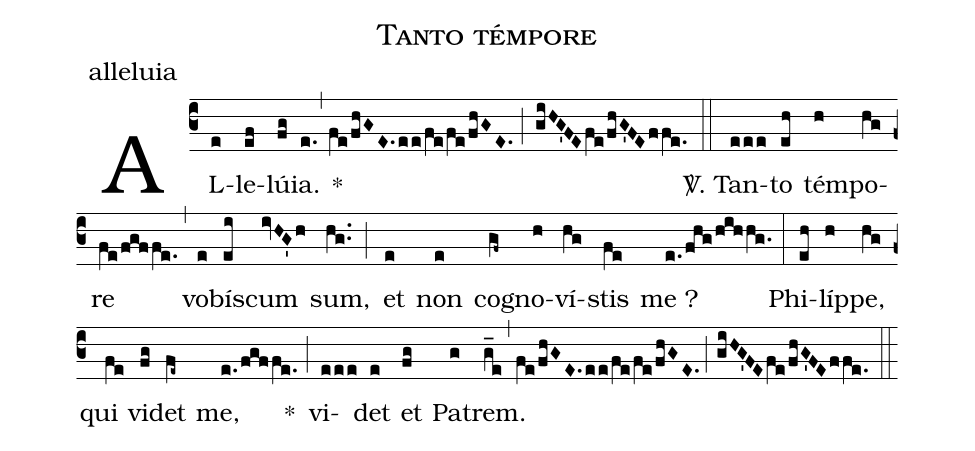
name:Tanto témpore;
office-part:alleluia;
%%
(c3) AL(e)le(ef)lú(fg)ia. *(e.,fe/fhGE.ee/fe/fe/fhGE.;giHG'FEfe/fhG'FEffe.) (::)

<sp>V/</sp>. Tan(eee)to(eh) tém(h)po(hg)re(fe/fgffe.) (,) vo(e)bís(ei)cum(ivHG'h) sum,(hg..) (;) et(e) non(e) co(gf~)gno(h)ví(hg)stis(fe) me ?(e./fhg/hihhg.) (:) Phi(eh)líp(h)pe,(hg) qui(fe) vi(fg)det(fe~) me,(e./fgffe.) *(;) vi(eee)det(e) et(fg) Pa(g)trem.(g_e,fe/fhGE.ee/fe/fe/fhGE.;giHG'FE/fe/fhG'FEffe.) (::)
